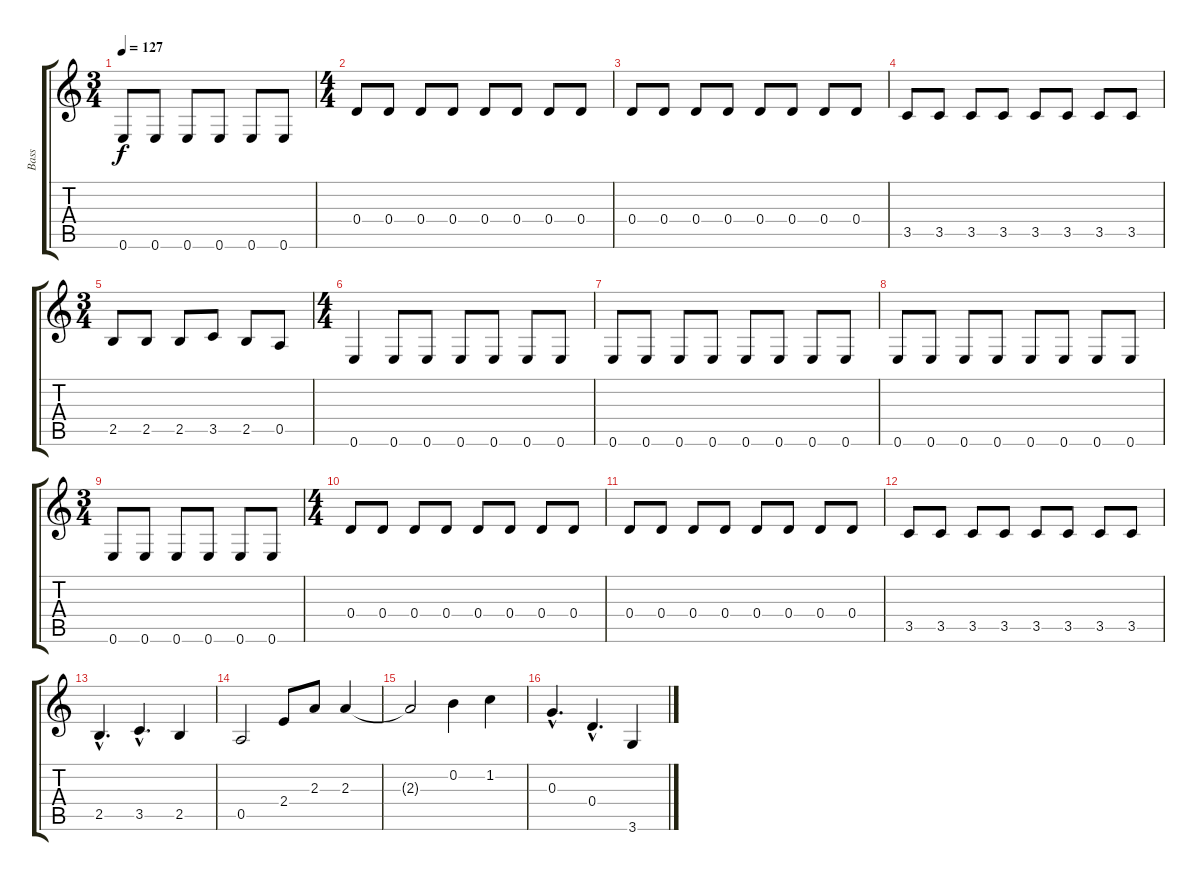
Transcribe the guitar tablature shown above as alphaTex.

\track ("Bass" "Bass") {instrument fretlessbass}
\staff {score tabs}
\tuning (E4 B3 G3 D3 A2 E2) {hide}
\ts (3 4)
\tempo 127
\clef g2
\ks c
0.6.8{dy f} 0.6.8 0.6.8 0.6.8 0.6.8 0.6.8 |
\ts (4 4)
0.4.8 0.4.8 0.4.8 0.4.8 0.4.8 0.4.8 0.4.8 0.4.8 |
0.4.8 0.4.8 0.4.8 0.4.8 0.4.8 0.4.8 0.4.8 0.4.8 |
3.5.8 3.5.8 3.5.8 3.5.8 3.5.8 3.5.8 3.5.8 3.5.8 |
\ts (3 4)
2.5.8 2.5.8 2.5.8 3.5.8 2.5.8 0.5.8 |
\ts (4 4)
0.6.4 0.6.8 0.6.8 0.6.8 0.6.8 0.6.8 0.6.8 |
0.6.8 0.6.8 0.6.8 0.6.8 0.6.8 0.6.8 0.6.8 0.6.8 |
0.6.8 0.6.8 0.6.8 0.6.8 0.6.8 0.6.8 0.6.8 0.6.8 |
\ts (3 4)
0.6.8 0.6.8 0.6.8 0.6.8 0.6.8 0.6.8 |
\ts (4 4)
0.4.8 0.4.8 0.4.8 0.4.8 0.4.8 0.4.8 0.4.8 0.4.8 |
0.4.8 0.4.8 0.4.8 0.4.8 0.4.8 0.4.8 0.4.8 0.4.8 |
3.5.8 3.5.8 3.5.8 3.5.8 3.5.8 3.5.8 3.5.8 3.5.8 |
2.5{hac}.4{d} 3.5{hac}.4{d} 2.5.4 |
0.5.2 2.4.8 2.3.8 2.3.4 |
2.3{t}.2 0.2.4 1.2.4 |
0.3{hac}.4{d} 0.4{hac}.4{d} 3.6.4
